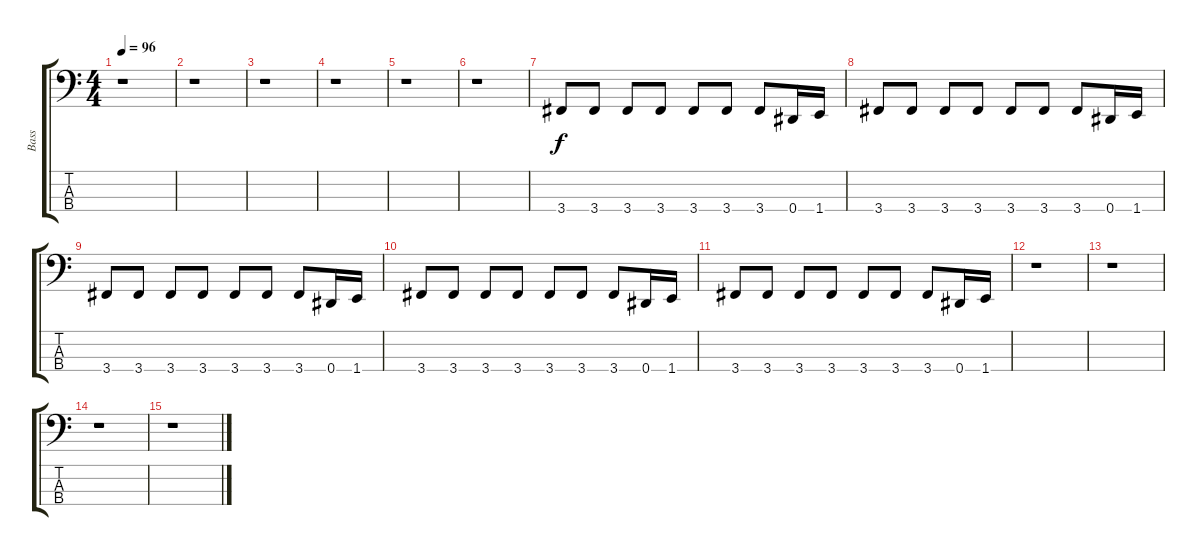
\track ("Bass" "Bass") {instrument electricbasspick}
\staff {score tabs}
\tuning (Gb2 Db2 Ab1 Eb1) {hide}
\ts (4 4)
\tempo 96
\clef f4
\ks c
r.1{dy f} |
r.1 |
r.1 |
r.1 |
r.1 |
r.1 |
3.4.8 3.4.8 3.4.8 3.4.8 3.4.8 3.4.8 3.4.8 0.4.16 1.4.16 |
3.4.8 3.4.8 3.4.8 3.4.8 3.4.8 3.4.8 3.4.8 0.4.16 1.4.16 |
3.4.8 3.4.8 3.4.8 3.4.8 3.4.8 3.4.8 3.4.8 0.4.16 1.4.16 |
3.4.8 3.4.8 3.4.8 3.4.8 3.4.8 3.4.8 3.4.8 0.4.16 1.4.16 |
3.4.8 3.4.8 3.4.8 3.4.8 3.4.8 3.4.8 3.4.8 0.4.16 1.4.16 |
r.1 |
r.1 |
r.1 |
r.1
